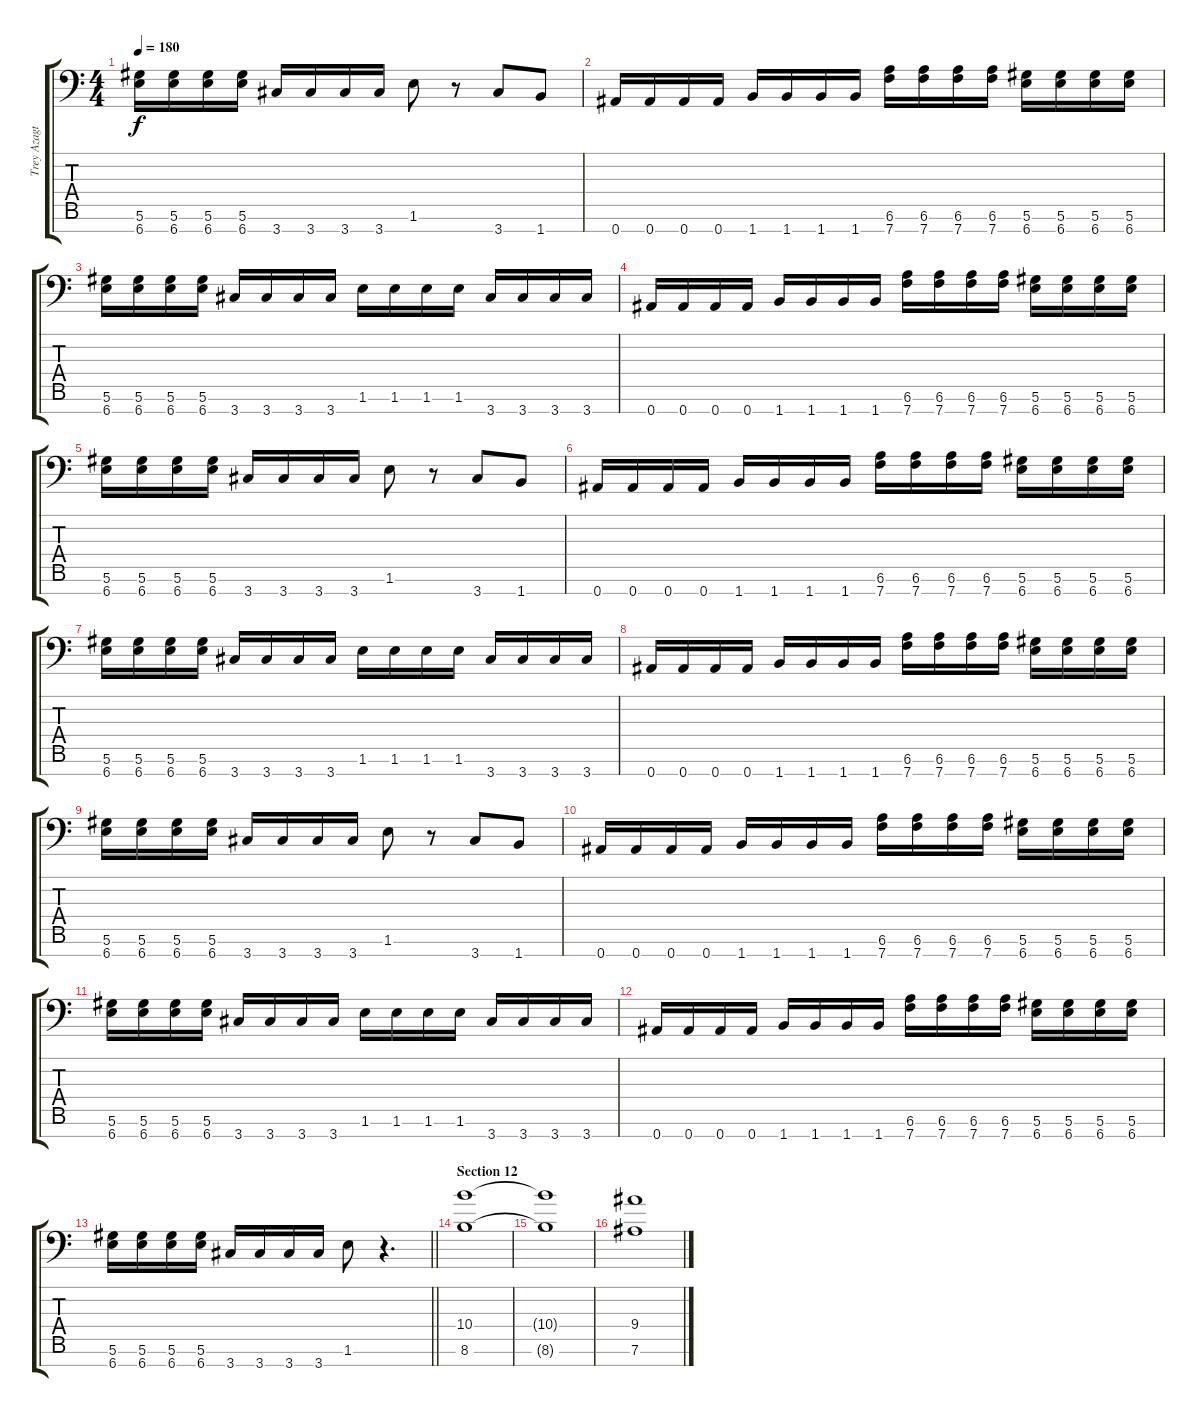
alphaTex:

\track ("Trey Azagthoth" "Trey Azagt") {instrument distortionguitar}
\staff {score tabs}
\tuning (Eb4 Bb3 Gb3 Db3 Ab2 Eb2 Bb1) {hide}
\ts (4 4)
\tempo 180
\clef f4
\ks c
(5.6 6.7).16{dy f} (5.6 6.7).16 (5.6 6.7).16 (5.6 6.7).16 3.7.16 3.7.16 3.7.16 3.7.16 1.6.8 r.8 3.7.8 1.7.8 |
0.7.16 0.7.16 0.7.16 0.7.16 1.7.16 1.7.16 1.7.16 1.7.16 (6.6 7.7).16 (6.6 7.7).16 (6.6 7.7).16 (6.6 7.7).16 (5.6 6.7).16 (5.6 6.7).16 (5.6 6.7).16 (5.6 6.7).16 |
(5.6 6.7).16 (5.6 6.7).16 (5.6 6.7).16 (5.6 6.7).16 3.7.16 3.7.16 3.7.16 3.7.16 1.6.16 1.6.16 1.6.16 1.6.16 3.7.16 3.7.16 3.7.16 3.7.16 |
0.7.16 0.7.16 0.7.16 0.7.16 1.7.16 1.7.16 1.7.16 1.7.16 (6.6 7.7).16 (6.6 7.7).16 (6.6 7.7).16 (6.6 7.7).16 (5.6 6.7).16 (5.6 6.7).16 (5.6 6.7).16 (5.6 6.7).16 |
(5.6 6.7).16 (5.6 6.7).16 (5.6 6.7).16 (5.6 6.7).16 3.7.16 3.7.16 3.7.16 3.7.16 1.6.8 r.8 3.7.8 1.7.8 |
0.7.16 0.7.16 0.7.16 0.7.16 1.7.16 1.7.16 1.7.16 1.7.16 (6.6 7.7).16 (6.6 7.7).16 (6.6 7.7).16 (6.6 7.7).16 (5.6 6.7).16 (5.6 6.7).16 (5.6 6.7).16 (5.6 6.7).16 |
(5.6 6.7).16 (5.6 6.7).16 (5.6 6.7).16 (5.6 6.7).16 3.7.16 3.7.16 3.7.16 3.7.16 1.6.16 1.6.16 1.6.16 1.6.16 3.7.16 3.7.16 3.7.16 3.7.16 |
0.7.16 0.7.16 0.7.16 0.7.16 1.7.16 1.7.16 1.7.16 1.7.16 (6.6 7.7).16 (6.6 7.7).16 (6.6 7.7).16 (6.6 7.7).16 (5.6 6.7).16 (5.6 6.7).16 (5.6 6.7).16 (5.6 6.7).16 |
(5.6 6.7).16 (5.6 6.7).16 (5.6 6.7).16 (5.6 6.7).16 3.7.16 3.7.16 3.7.16 3.7.16 1.6.8 r.8 3.7.8 1.7.8 |
0.7.16 0.7.16 0.7.16 0.7.16 1.7.16 1.7.16 1.7.16 1.7.16 (6.6 7.7).16 (6.6 7.7).16 (6.6 7.7).16 (6.6 7.7).16 (5.6 6.7).16 (5.6 6.7).16 (5.6 6.7).16 (5.6 6.7).16 |
(5.6 6.7).16 (5.6 6.7).16 (5.6 6.7).16 (5.6 6.7).16 3.7.16 3.7.16 3.7.16 3.7.16 1.6.16 1.6.16 1.6.16 1.6.16 3.7.16 3.7.16 3.7.16 3.7.16 |
0.7.16 0.7.16 0.7.16 0.7.16 1.7.16 1.7.16 1.7.16 1.7.16 (6.6 7.7).16 (6.6 7.7).16 (6.6 7.7).16 (6.6 7.7).16 (5.6 6.7).16 (5.6 6.7).16 (5.6 6.7).16 (5.6 6.7).16 |
\barLineRight lightlight
(5.6 6.7).16 (5.6 6.7).16 (5.6 6.7).16 (5.6 6.7).16 3.7.16 3.7.16 3.7.16 3.7.16 1.6.8 r.4{d} |
\section ("" "Section 12")
(10.4 8.6).1 |
(10.4{t} 8.6{t}).1 |
(9.4 7.6).1
